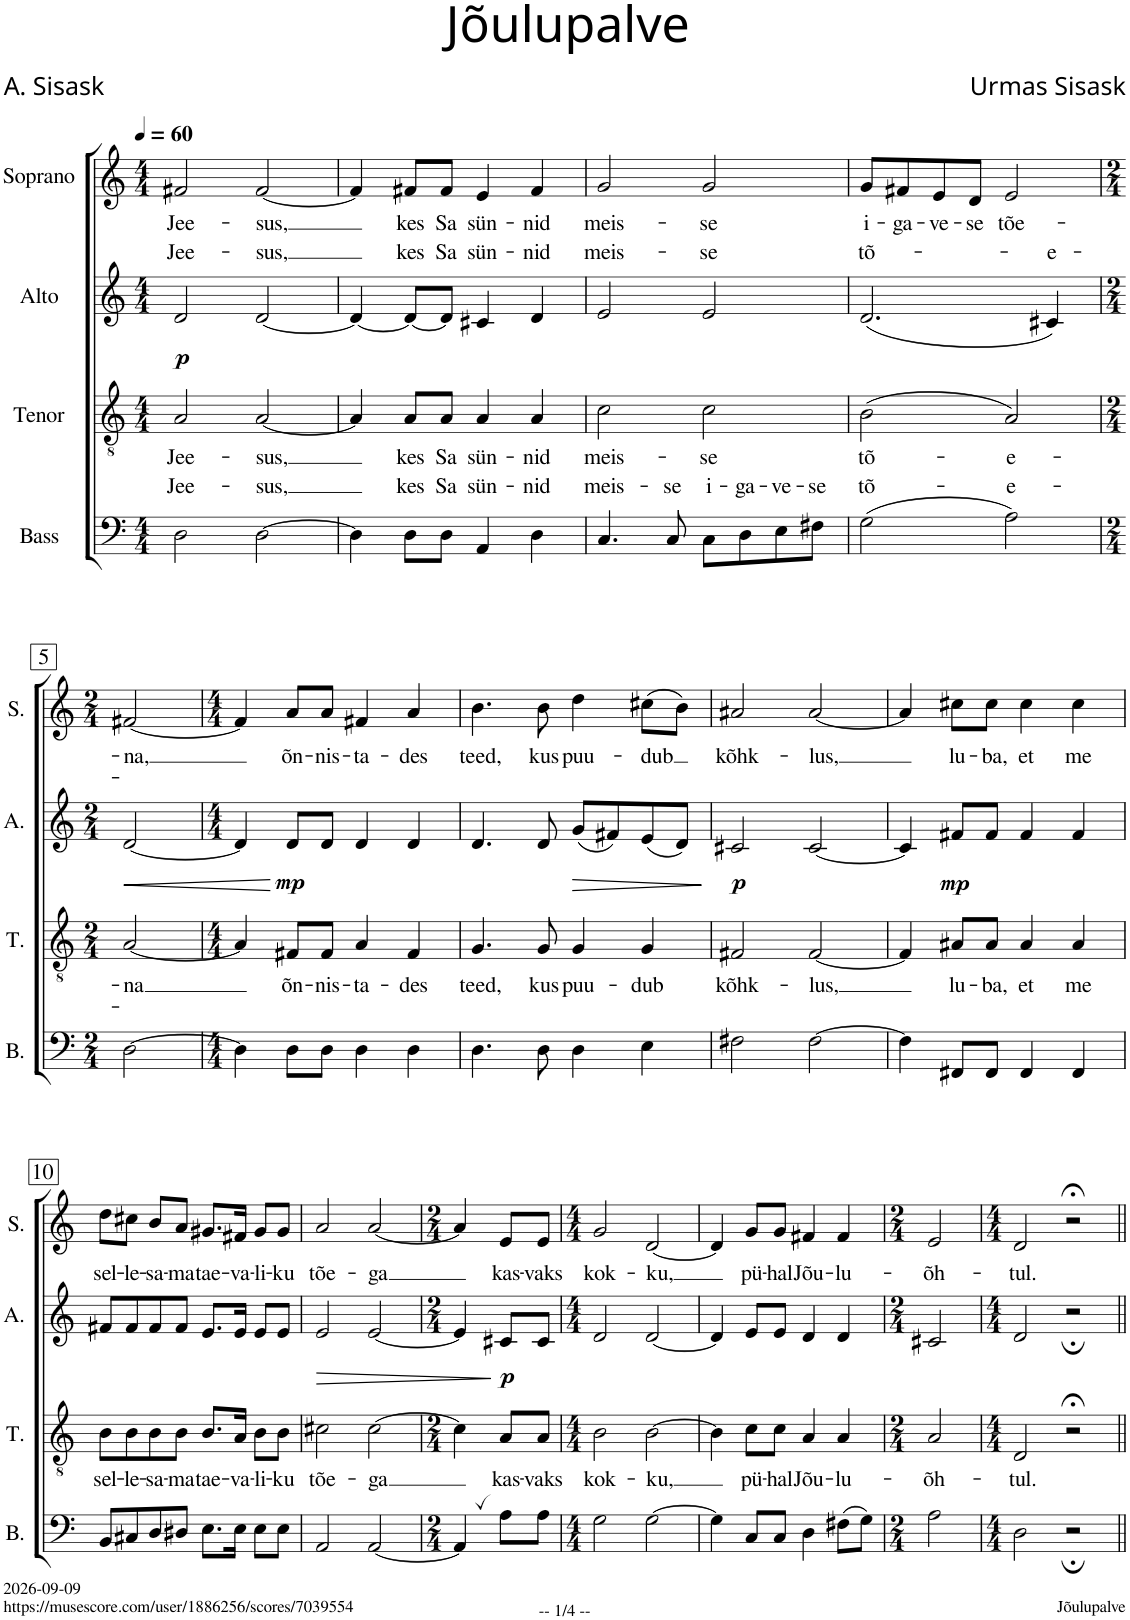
**kern	**text	**kern	**text	**dynam	**kern	**text	**kern	**text
*part4	*part4	*part3	*part3	*part3	*part2	*part2	*part1	*part1
*staff4	*staff4	*staff3	*staff3	*staff3	*staff2	*staff2	*staff1	*staff1
*I"Bass	*	*I"Tenor	*	*	*I"Alto	*	*I"Soprano	*
*I'B.	*	*I'T.	*	*	*I'A.	*	*I'S.	*
*clefF4	*	*clefGv2	*	*	*clefG2	*	*clefG2	*
*	*	*	*	*	*Trd1c2	*	*	*
*k[]	*	*k[]	*	*	*k[]	*	*k[]	*
*M4/4	*	*M4/4	*	*	*M4/4	*	*M4/4	*
*MM60	*	*MM60	*	*	*MM60	*	*MM60	*
=1	=1	=1	=1	=1	=1	=1	=1	=1
!	!LO:LY:a	!	!LO:LY:b	!LO:DY:a	!	!LO:LY:a	!	!LO:LY:b
2D\	Jee-	2A/	Jee-	p	2d/	Jee-	2f#X/	Jee-
!	!LO:LY:a	!	!LO:LY:b	!	!	!LO:LY:a	!	!LO:LY:b
[2D\	-sus,	[2A/	-sus,	.	[2d/	-sus,	[2f#/	-sus,
=2	=2	=2	=2	=2	=2	=2	=2	=2
4D\]	.	4A/]	.	.	4d/_	.	4f#/]	.
!	!LO:LY:a	!	!LO:LY:b	!	!	!LO:LY:a	!	!LO:LY:b
8D\L	kes	8A/L	kes	.	8d/L_	kes	8f#X/L	kes
!	!LO:LY:a	!	!LO:LY:b	!	!	!LO:LY:a	!	!LO:LY:b
8D\J	Sa	8A/J	Sa	.	8d/J]	Sa	8f#/J	Sa
!	!LO:LY:a	!	!LO:LY:b	!	!	!LO:LY:a	!	!LO:LY:b
4AA/	sün-	4A/	sün-	.	4c#X/	sün-	4e/	sün-
!	!LO:LY:a	!	!LO:LY:b	!	!	!LO:LY:a	!	!LO:LY:b
4D\	-nid	4A/	-nid	.	4d/	-nid	4f#/	-nid
=3	=3	=3	=3	=3	=3	=3	=3	=3
!	!LO:LY:a	!	!LO:LY:b	!	!	!LO:LY:a	!	!LO:LY:b
4.C/	meis-	2c\	meis-	.	2e/	meis-	2g/	meis-
!	!LO:LY:a	!	!	!	!	!	!	!
8C/	-se	.	.	.	.	.	.	.
!	!LO:LY:a	!	!LO:LY:b	!	!	!LO:LY:a	!	!LO:LY:b
8C\L	i-	2c\	-se	.	2e/	-se	2g/	-se
!	!LO:LY:a	!	!	!	!	!	!	!
8D\	-ga-	.	.	.	.	.	.	.
!	!LO:LY:a	!	!	!	!	!	!	!
8E\	-ve-	.	.	.	.	.	.	.
!	!LO:LY:a	!	!	!	!	!	!	!
8F#X\J	-se	.	.	.	.	.	.	.
=4	=4	=4	=4	=4	=4	=4	=4	=4
!	!LO:LY:a	!	!LO:LY:b	!	!	!LO:LY:a	!	!LO:LY:b
(2G\	tõ-	(2B\	tõ-	.	(2.d/	tõ-	8g/L	i-
!	!	!	!	!	!	!	!	!LO:LY:b
.	.	.	.	.	.	.	8f#X/	-ga-
!	!	!	!	!	!	!	!	!LO:LY:b
.	.	.	.	.	.	.	8e/	-ve-
!	!	!	!	!	!	!	!	!LO:LY:b
.	.	.	.	.	.	.	8d/J	-se
!	!LO:LY:a	!	!LO:LY:b	!	!	!	!	!LO:LY:b
2A\)	-e-	2A/)	-e-	.	.	.	2e/	tõe-
!	!	!	!	!	!	!LO:LY:a	!	!
.	.	.	.	.	4c#X/)	-e-	.	.
!!LO:LB:g=z
=5	=5	=5	=5	=5	=5	=5	=5	=5
*M2/4	*	*M2/4	*	*	*M2/4	*	*M2/4	*
!	!LO:LY:a	!	!LO:LY:b	!LO:HP:b	!	!LO:LY:a	!	!LO:LY:b
[2D\	-na	[2A/	-na	<	[2d/	-na,	[2f#X/	-na,
=6	=6	=6	=6	=6	=6	=6	=6	=6
*M4/4	*	*M4/4	*	*	*M4/4	*	*M4/4	*
4D\]	.	4A/]	.	.	4d/]	.	4f#/]	.
!	!	!	!LO:LY:b	!LO:DY:n=1:a	!	!	!	!LO:LY:b
8D\L	.	8F#X/L	õn-	[ mp	8d/L	.	8a/L	õn-
!	!	!	!LO:LY:b	!	!	!	!	!LO:LY:b
8D\J	.	8F#/J	-nis-	.	8d/J	.	8a/J	-nis-
!	!	!	!LO:LY:b	!	!	!	!	!LO:LY:b
4D\	.	4A/	-ta-	.	4d/	.	4f#X/	-ta-
!	!	!	!LO:LY:b	!	!	!	!	!LO:LY:b
4D\	.	4F#/	-des	.	4d/	.	4a/	-des
=7	=7	=7	=7	=7	=7	=7	=7	=7
!	!	!	!LO:LY:b	!	!	!	!	!LO:LY:b
4.D\	.	4.G/	teed,	.	4.d/	.	4.b\	teed,
!	!	!	!LO:LY:b	!	!	!	!	!LO:LY:b
8D\	.	8G/	kus	.	8d/	.	8b\	kus
!	!	!	!LO:LY:b	!LO:HP:b	!	!	!	!LO:LY:b
4D\	.	4G/	puu-	>	(8g/L	.	4dd\	puu-
.	.	.	.	.	8f#X/)	.	.	.
!	!	!	!LO:LY:b	!	!	!	!	!LO:LY:b
4E\	.	4G/	-dub	.	(8e/	.	(8cc#X\L	-dub
.	.	.	.	.	8d/J)	.	8b\J)	.
.	.	.	.	]	.	.	.	.
=8	=8	=8	=8	=8	=8	=8	=8	=8
!	!	!	!LO:LY:b	!LO:DY:a	!	!	!	!LO:LY:b
2F#X\	.	2F#X/	kõhk-	p	2c#X/	.	2a#X/	kõhk-
!	!	!	!LO:LY:b	!	!	!	!	!LO:LY:b
[2F#\	.	[2F#/	-lus,	.	[2c#/	.	[2a#/	-lus,
=9	=9	=9	=9	=9	=9	=9	=9	=9
4F#\]	.	4F#/]	.	.	4c#/]	.	4a#/]	.
!	!	!	!LO:LY:b	!LO:DY:a	!	!	!	!LO:LY:b
8FF#X/L	.	8A#X/L	lu-	mp	8f#X/L	.	8cc#X\L	lu-
!	!	!	!LO:LY:b	!	!	!	!	!LO:LY:b
8FF#/J	.	8A#/J	-ba,	.	8f#/J	.	8cc#\J	-ba,
!	!	!	!LO:LY:b	!	!	!	!	!LO:LY:b
4FF#/	.	4A#/	et	.	4f#/	.	4cc#\	et
!	!	!	!LO:LY:b	!	!	!	!	!LO:LY:b
4FF#/	.	4A#/	me	.	4f#/	.	4cc#\	me
!!LO:LB:g=z
=10	=10	=10	=10	=10	=10	=10	=10	=10
!	!	!	!LO:LY:b	!	!	!	!	!LO:LY:b
8BB/L	.	8B\L	sel-	.	8f#X/L	.	8dd\L	sel-
!	!	!	!LO:LY:b	!	!	!	!	!LO:LY:b
8C#X/	.	8B\	-le-	.	8f#/	.	8cc#X\J	-le-
!	!	!	!LO:LY:b	!	!	!	!	!LO:LY:b
8D/	.	8B\	-sa-	.	8f#/	.	8b/L	-sa-
!	!	!	!LO:LY:b	!	!	!	!	!LO:LY:b
8D#X/J	.	8B\J	-ma	.	8f#/J	.	8a/J	-ma
!	!	!	!LO:LY:b	!	!	!	!	!LO:LY:b
8.E\L	.	8.B/L	tae-	.	8.e/L	.	8.g#X/L	tae-
!	!	!	!LO:LY:b	!	!	!	!	!LO:LY:b
16E\Jk	.	16A/Jk	-va-	.	16e/Jk	.	16f#X/Jk	-va-
!	!	!	!LO:LY:b	!	!	!	!	!LO:LY:b
8E\L	.	8B\L	-li-	.	8e/L	.	8g#/L	-li-
!	!	!	!LO:LY:b	!	!	!	!	!LO:LY:b
8E\J	.	8B\J	-ku	.	8e/J	.	8g#/J	-ku
=11	=11	=11	=11	=11	=11	=11	=11	=11
!	!	!	!LO:LY:b	!LO:HP:b	!	!	!	!LO:LY:b
2AA/	.	2c#X\	tõe-	>	2e/	.	2a/	tõe-
!	!	!	!LO:LY:b	!	!	!	!	!LO:LY:b
[2AA/	.	[2c#\	-ga	.	[2e/	.	[2a/	-ga
=12	=12	=12	=12	=12	=12	=12	=12	=12
*M2/4	*	*M2/4	*	*	*M2/4	*	*M2/4	*
4AA,/]	.	4c#\]	.	.	4e/]	.	4a/]	.
!	!	!	!LO:LY:b	!LO:DY:n=1:a	!	!	!	!LO:LY:b
8A\L	.	8A/L	kas-	] p	8c#X/L	.	8e/L	kas-
!	!	!	!LO:LY:b	!	!	!	!	!LO:LY:b
8A\J	.	8A/J	-vaks	.	8c#/J	.	8e/J	-vaks
=13	=13	=13	=13	=13	=13	=13	=13	=13
*M4/4	*	*M4/4	*	*	*M4/4	*	*M4/4	*
!	!	!	!LO:LY:b	!	!	!	!	!LO:LY:b
2G\	.	2B\	kok-	.	2d/	.	2g/	kok-
!	!	!	!LO:LY:b	!	!	!	!	!LO:LY:b
[2G\	.	[2B\	-ku,	.	[2d/	.	[2d/	-ku,
=14	=14	=14	=14	=14	=14	=14	=14	=14
4G\]	.	4B\]	.	.	4d/]	.	4d/]	.
!	!	!	!LO:LY:b	!	!	!	!	!LO:LY:b
8C/L	.	8c\L	pü-	.	8e/L	.	8g/L	pü-
!	!	!	!LO:LY:b	!	!	!	!	!LO:LY:b
8C/J	.	8c\J	-hal	.	8e/J	.	8g/J	-hal
!	!	!	!LO:LY:b	!	!	!	!	!LO:LY:b
4D\	.	4A/	Jõu-	.	4d/	.	4f#X/	Jõu-
!	!	!	!LO:LY:b	!	!	!	!	!LO:LY:b
(8F#X\L	.	4A/	-lu-	.	4d/	.	4f#/	-lu-
8G\J)	.	.	.	.	.	.	.	.
=15	=15	=15	=15	=15	=15	=15	=15	=15
*M2/4	*	*M2/4	*	*	*M2/4	*	*M2/4	*
!	!	!	!LO:LY:b	!	!	!	!	!LO:LY:b
2A\	.	2A/	-õh-	.	2c#X/	.	2e/	-õh-
=16	=16	=16	=16	=16	=16	=16	=16	=16
*M4/4	*	*M4/4	*	*	*M4/4	*	*M4/4	*
!	!	!	!LO:LY:b	!	!	!	!	!LO:LY:b
2D\	.	2D/	-tul.	.	2d/	.	2d/	-tul.
2r;	.	2r;<	.	.	2r;	.	2r;<	.
=||	=||	=||	=||	=||	=||	=||	=||	=||
*-	*-	*-	*-	*-	*-	*-	*-	*-
